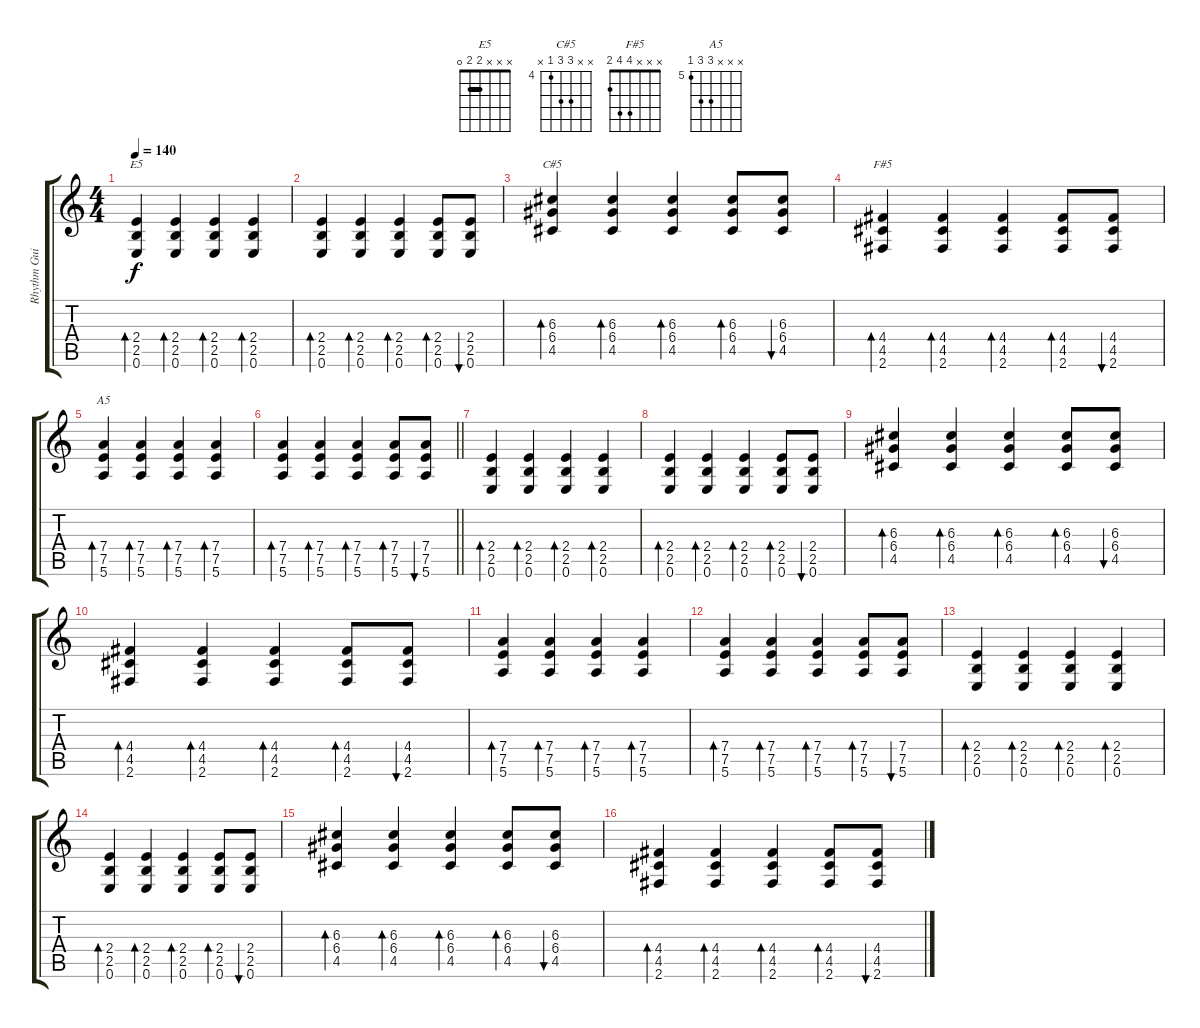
\track ("Rhythm Guitar" "Rhythm Gui") {instrument distortionguitar}
\staff {score tabs}
\tuning (E4 B3 G3 D3 A2 E2) {hide}
\chord ("E5" x x x 2 2 0) {barre 2}
\chord ("C#5" x x 6 6 4 x) {firstfret 4}
\chord ("F#5" x x x 4 4 2)
\chord ("A5" x x x 7 7 5) {firstfret 5}
\ts (4 4)
\tempo 140
\clef g2
\ks c
(2.4 2.5 0.6).4{bd 30 ch "E5" dy f instrument distortionguitar} (2.4 2.5 0.6).4{bd 30} (2.4 2.5 0.6).4{bd 30} (2.4 2.5 0.6).4{bd 30} |
(2.4 2.5 0.6).4{bd 30} (2.4 2.5 0.6).4{bd 30} (2.4 2.5 0.6).4{bd 30} (2.4 2.5 0.6).8{bd 30} (2.4 2.5 0.6).8{bu 30} |
(6.3 6.4 4.5).4{bd 30 ch "C#5"} (6.3 6.4 4.5).4{bd 30} (6.3 6.4 4.5).4{bd 30} (6.3 6.4 4.5).8{bd 30} (6.3 6.4 4.5).8{bu 30} |
(4.4 4.5 2.6).4{bd 30 ch "F#5"} (4.4 4.5 2.6).4{bd 30} (4.4 4.5 2.6).4{bd 30} (4.4 4.5 2.6).8{bd 30} (4.4 4.5 2.6).8{bu 30} |
(7.4 7.5 5.6).4{bd 30 ch "A5"} (7.4 7.5 5.6).4{bd 30} (7.4 7.5 5.6).4{bd 30} (7.4 7.5 5.6).4{bd 30} |
\barLineRight lightlight
(7.4 7.5 5.6).4{bd 30} (7.4 7.5 5.6).4{bd 30} (7.4 7.5 5.6).4{bd 30} (7.4 7.5 5.6).8{bd 30} (7.4 7.5 5.6).8{bu 30} |
(2.4 2.5 0.6).4{bd 30} (2.4 2.5 0.6).4{bd 30} (2.4 2.5 0.6).4{bd 30} (2.4 2.5 0.6).4{bd 30} |
(2.4 2.5 0.6).4{bd 30} (2.4 2.5 0.6).4{bd 30} (2.4 2.5 0.6).4{bd 30} (2.4 2.5 0.6).8{bd 30} (2.4 2.5 0.6).8{bu 30} |
(6.3 6.4 4.5).4{bd 30} (6.3 6.4 4.5).4{bd 30} (6.3 6.4 4.5).4{bd 30} (6.3 6.4 4.5).8{bd 30} (6.3 6.4 4.5).8{bu 30} |
(4.4 4.5 2.6).4{bd 30} (4.4 4.5 2.6).4{bd 30} (4.4 4.5 2.6).4{bd 30} (4.4 4.5 2.6).8{bd 30} (4.4 4.5 2.6).8{bu 30} |
(7.4 7.5 5.6).4{bd 30} (7.4 7.5 5.6).4{bd 30} (7.4 7.5 5.6).4{bd 30} (7.4 7.5 5.6).4{bd 30} |
(7.4 7.5 5.6).4{bd 30} (7.4 7.5 5.6).4{bd 30} (7.4 7.5 5.6).4{bd 30} (7.4 7.5 5.6).8{bd 30} (7.4 7.5 5.6).8{bu 30} |
(2.4 2.5 0.6).4{bd 30} (2.4 2.5 0.6).4{bd 30} (2.4 2.5 0.6).4{bd 30} (2.4 2.5 0.6).4{bd 30} |
(2.4 2.5 0.6).4{bd 30} (2.4 2.5 0.6).4{bd 30} (2.4 2.5 0.6).4{bd 30} (2.4 2.5 0.6).8{bd 30} (2.4 2.5 0.6).8{bu 30} |
(6.3 6.4 4.5).4{bd 30} (6.3 6.4 4.5).4{bd 30} (6.3 6.4 4.5).4{bd 30} (6.3 6.4 4.5).8{bd 30} (6.3 6.4 4.5).8{bu 30} |
(4.4 4.5 2.6).4{bd 30} (4.4 4.5 2.6).4{bd 30} (4.4 4.5 2.6).4{bd 30} (4.4 4.5 2.6).8{bd 30} (4.4 4.5 2.6).8{bu 30}
